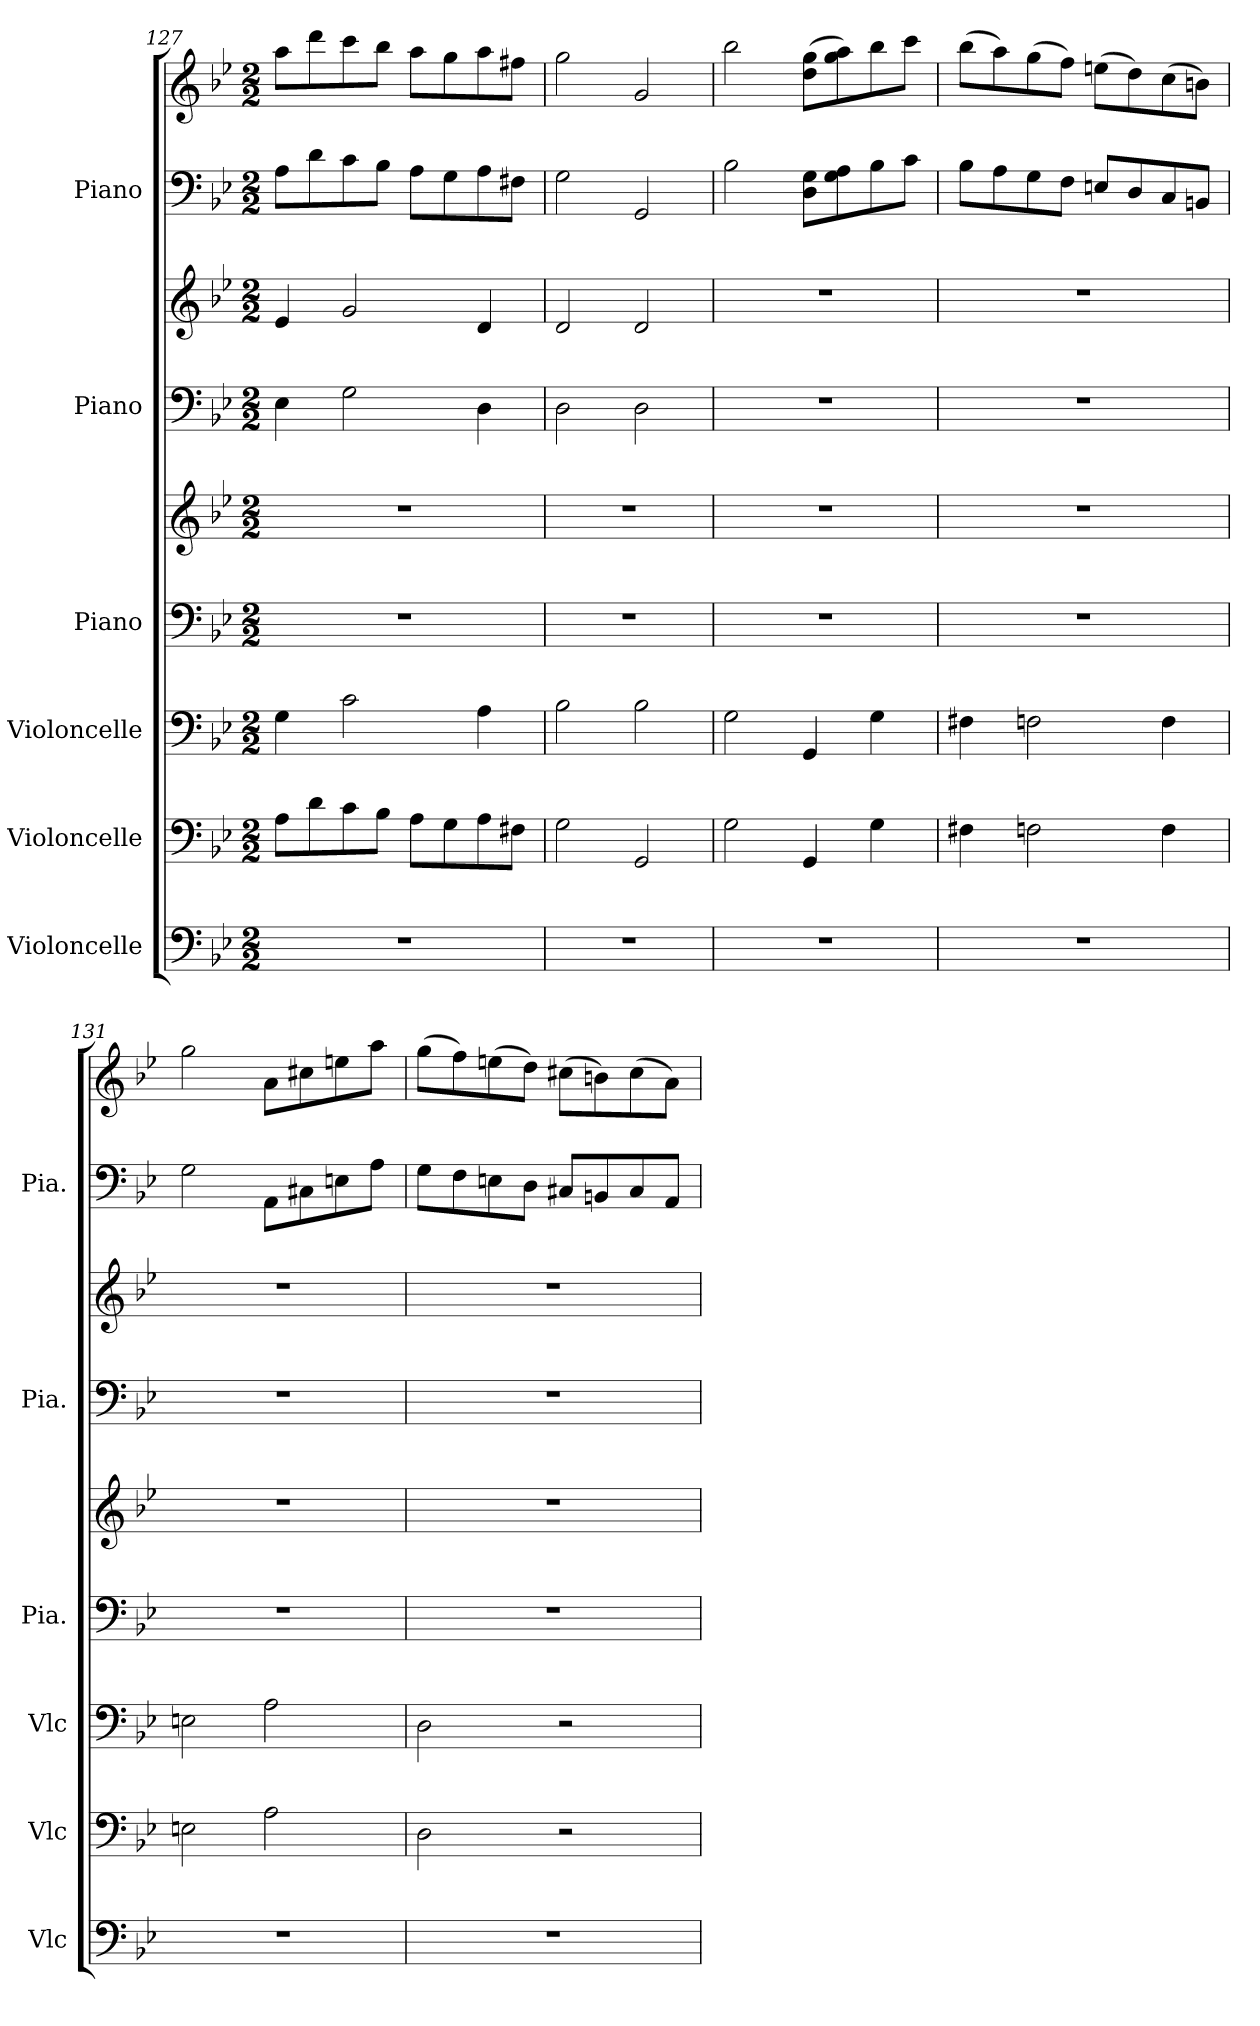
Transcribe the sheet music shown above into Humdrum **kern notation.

**kern	**kern	**kern	**kern	**kern	**kern	**kern	**kern	**kern
*part6	*part5	*part4	*part3	*part3	*part2	*part2	*part1	*part1
*staff9	*staff8	*staff7	*staff6	*staff5	*staff4	*staff3	*staff2	*staff1
*I"Violoncelle	*I"Violoncelle	*I"Violoncelle	*I"Piano	*	*I"Piano	*	*I"Piano	*
*I'Vlc	*I'Vlc	*I'Vlc	*I'Pia.	*	*I'Pia.	*	*I'Pia.	*
*clefF4	*clefF4	*clefF4	*clefF4	*clefG2	*clefF4	*clefG2	*clefF4	*clefG2
*k[b-e-]	*k[b-e-]	*k[b-e-]	*k[b-e-]	*k[b-e-]	*k[b-e-]	*k[b-e-]	*k[b-e-]	*k[b-e-]
*M2/2	*M2/2	*M2/2	*M2/2	*M2/2	*M2/2	*M2/2	*M2/2	*M2/2
=127	=127	=127	=127	=127	=127	=127	=127	=127
1r	8A\L	4G\	1r	1r	4E-\	4e-/	8A\L	8aa\L
.	8d\	.	.	.	.	.	8d\	8ddd\
.	8c\	2c\	.	.	2G\	2g/	8c\	8ccc\
.	8B-\J	.	.	.	.	.	8B-\J	8bb-\J
.	8A\L	.	.	.	.	.	8A\L	8aa\L
.	8G\	.	.	.	.	.	8G\	8gg\
.	8A\	4A\	.	.	4D\	4d/	8A\	8aa\
.	8F#X\J	.	.	.	.	.	8F#X\J	8ff#X\J
=128	=128	=128	=128	=128	=128	=128	=128	=128
1r	2G\	2B-\	1r	1r	2D\	2d/	2G\	2gg\
.	2GG/	2B-\	.	.	2D\	2d/	2GG/	2g/
=129	=129	=129	=129	=129	=129	=129	=129	=129
1r	2G\	2G\	1r	1r	1r	1r	2B-\	2bb-\
.	4GG/	4GG/	.	.	.	.	8D\ 8G\L	(>8dd\ 8gg\L
.	.	.	.	.	.	.	8G\ 8A\	8gg\ 8aa\)
.	4G\	4G\	.	.	.	.	8B-\	8bb-\
.	.	.	.	.	.	.	8c\J	8ccc\J
=130	=130	=130	=130	=130	=130	=130	=130	=130
1r	4F#X\	4F#X\	1r	1r	1r	1r	8B-\L	(>8bb-\L
.	.	.	.	.	.	.	8A\	8aa\)
.	2Fn\	2Fn\	.	.	.	.	8G\	(>8gg\
.	.	.	.	.	.	.	8F\J	8ff\J)
.	.	.	.	.	.	.	8En/L	(>8een\L
.	.	.	.	.	.	.	8D/	8dd\)
.	4F\	4F\	.	.	.	.	8C/	(>8cc\
.	.	.	.	.	.	.	8BBn/J	8bn\J)
!!LO:PB:g=z
=131	=131	=131	=131	=131	=131	=131	=131	=131
1r	2En\	2En\	1r	1r	1r	1r	2G\	2gg\
.	2A\	2A\	.	.	.	.	8AA\L	8a\L
.	.	.	.	.	.	.	8C#X\	8cc#X\
.	.	.	.	.	.	.	8En\	8een\
.	.	.	.	.	.	.	8A\J	8aa\J
=132	=132	=132	=132	=132	=132	=132	=132	=132
1r	2D\	2D\	1r	1r	1r	1r	8G\L	(>8gg\L
.	.	.	.	.	.	.	8F\	8ff\)
.	.	.	.	.	.	.	8En\	(>8een\
.	.	.	.	.	.	.	8D\J	8dd\J)
.	2r	2r	.	.	.	.	8C#X/L	(>8cc#X\L
.	.	.	.	.	.	.	8BBn/	8bn\)
.	.	.	.	.	.	.	8C#/	(>8cc#\
.	.	.	.	.	.	.	8AA/J	8a\J)
=	=	=	=	=	=	=	=	=
*-	*-	*-	*-	*-	*-	*-	*-	*-
